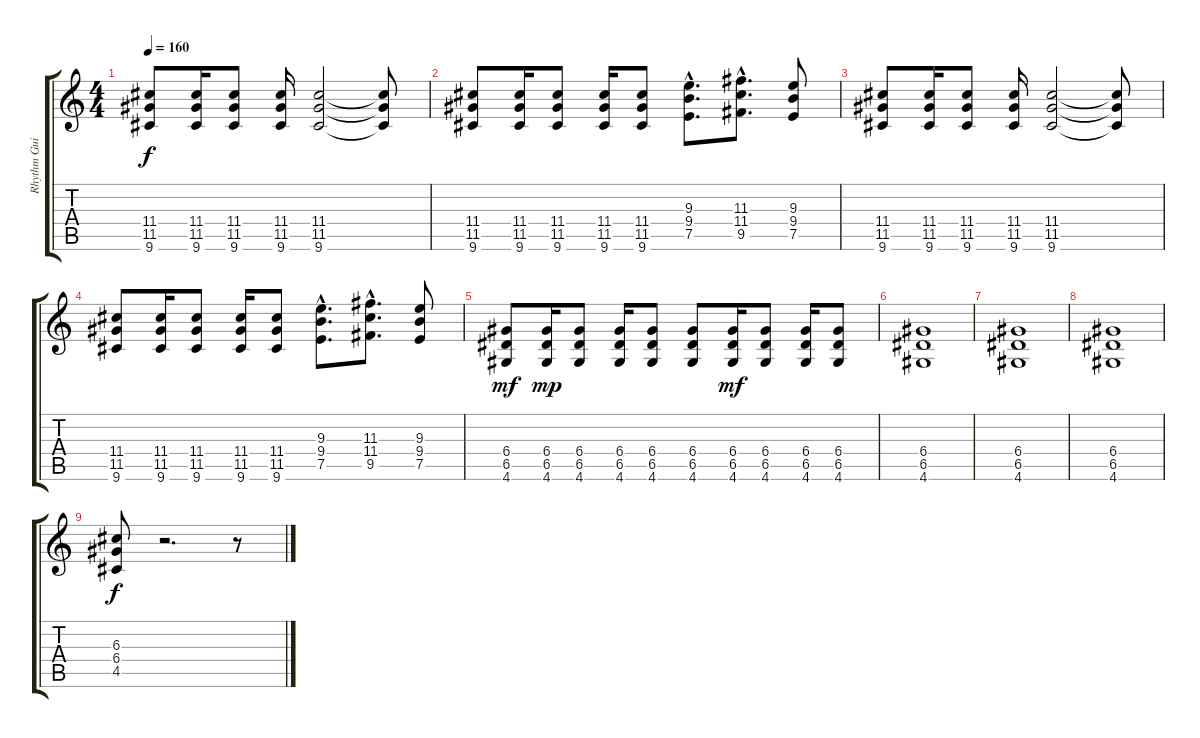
\track ("Rhythm Guitar" "Rhythm Gui") {instrument distortionguitar}
\staff {score tabs}
\tuning (E4 B3 G3 D3 A2 E2) {hide}
\ts (4 4)
\tempo 160
\clef g2
\ks c
(11.4 11.5 9.6).8{dy f} (11.4 11.5 9.6).16 (11.4 11.5 9.6).8 (11.4 11.5 9.6).16 (11.4 11.5 9.6).2 (11.4{t} 11.5{t} 9.6{t}).8 |
(11.4 11.5 9.6).8 (11.4 11.5 9.6).16 (11.4 11.5 9.6).8 (11.4 11.5 9.6).16 (11.4 11.5 9.6).8 (9.3{hac} 9.4{hac} 7.5{hac}).8{d} (11.3{hac} 11.4{hac} 9.5{hac}).8{d} (9.3 9.4 7.5).8 |
(11.4 11.5 9.6).8 (11.4 11.5 9.6).16 (11.4 11.5 9.6).8 (11.4 11.5 9.6).16 (11.4 11.5 9.6).2 (11.4{t} 11.5{t} 9.6{t}).8 |
(11.4 11.5 9.6).8 (11.4 11.5 9.6).16 (11.4 11.5 9.6).8 (11.4 11.5 9.6).16 (11.4 11.5 9.6).8 (9.3{hac} 9.4{hac} 7.5{hac}).8{d} (11.3{hac} 11.4{hac} 9.5{hac}).8{d} (9.3 9.4 7.5).8 |
(6.4 6.5 4.6).8{dy mf} (6.4 6.5 4.6).16{dy mp} (6.4 6.5 4.6).8 (6.4 6.5 4.6).16 (6.4 6.5 4.6).8 (6.4 6.5 4.6).8 (6.4 6.5 4.6).16{dy mf} (6.4 6.5 4.6).8 (6.4 6.5 4.6).16 (6.4 6.5 4.6).8 |
(6.4 6.5 4.6).1 |
(6.4 6.5 4.6).1 |
(6.4 6.5 4.6).1 |
(6.3 6.4 4.5).8{dy f} r.2{d} r.8
